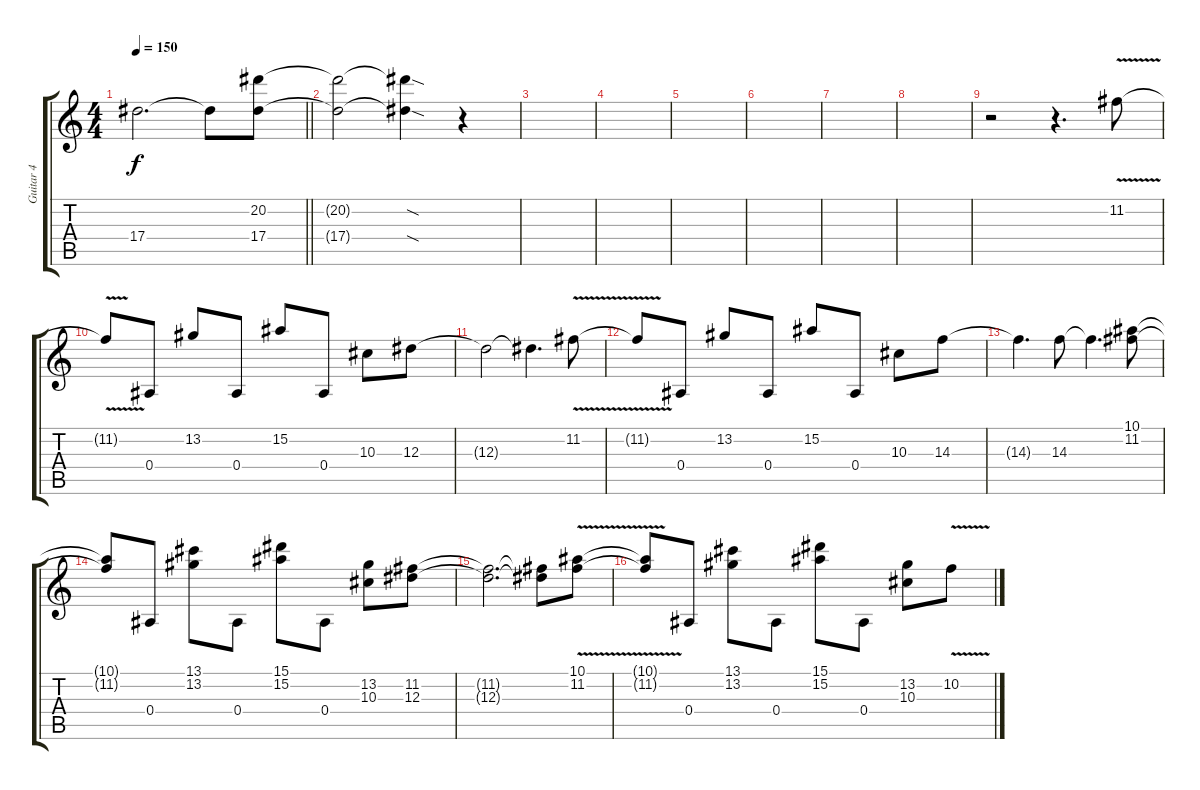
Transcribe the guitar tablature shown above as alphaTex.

\track ("Guitar 4" "Guitar 4") {instrument distortionguitar}
\staff {score tabs}
\tuning (C4 G3 Eb3 Bb2 F2 C2) {hide}
\ts (4 4)
\tempo 150
\clef g2
\barLineRight lightlight
\ks c
17.4{t}.2{d dy f} 17.4{t}.8 (20.2 17.4).8 |
(20.2{t} 17.4{t}).2 (20.2{sod t} 17.4{sod t}).4 r.4 |
|
|
|
|
|
|
r.2 r.4{d} 11.2{v}.8 |
11.2{t}.8 0.4.8 13.2.8 0.4.8 15.2.8 0.4.8 10.3.8 12.3.8 |
12.3{t}.2 12.3{t}.4{d} 11.2{v}.8 |
11.2{t}.8 0.4.8 13.2.8 0.4.8 15.2.8 0.4.8 10.3.8 14.3.8 |
14.3{t}.4{d} 14.3.8 14.3{t}.4{d} (10.1 11.2).8 |
(10.1{t} 11.2{t}).8 0.4.8 (13.1 13.2).8 0.4.8 (15.1 15.2).8 0.4.8 (13.2 10.3).8 (11.2 12.3).8 |
(11.2{t} 12.3{t}).2{d} (11.2{t} 12.3{t}).8 (10.1 11.2{v}).8 |
(10.1{t} 11.2{t}).8 0.4.8 (13.1 13.2).8 0.4.8 (15.1 15.2).8 0.4.8 (13.2 10.3).8 10.2{v}.8
